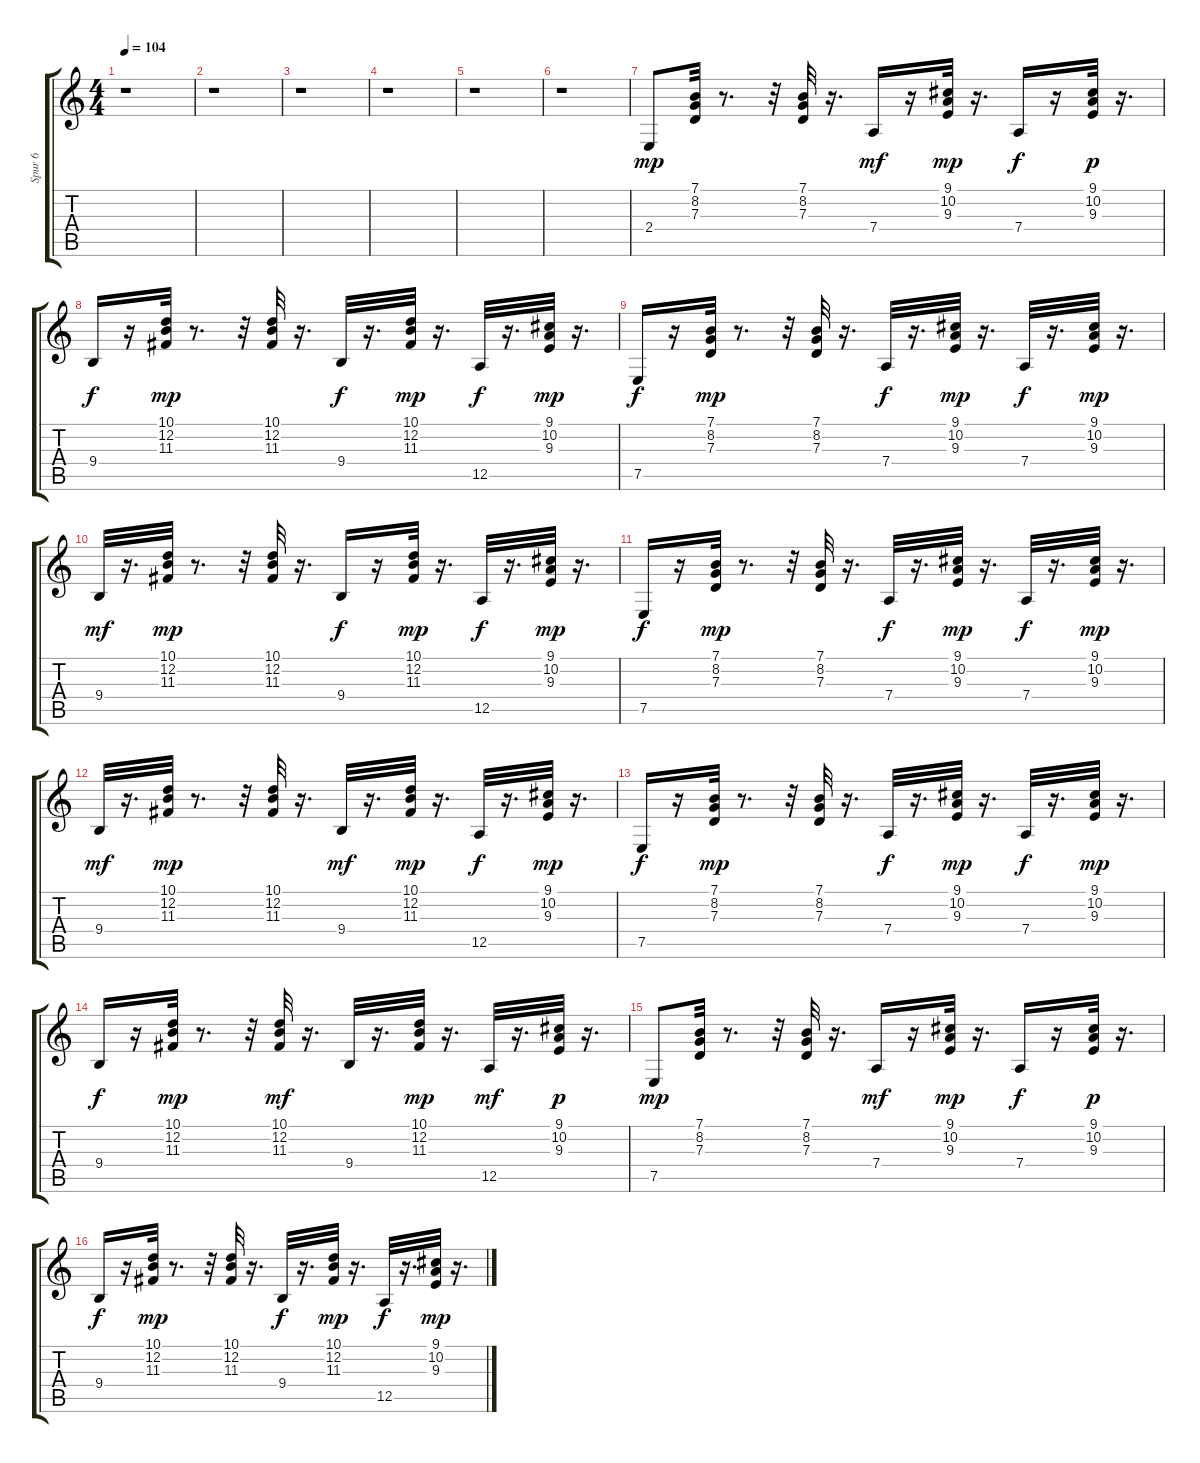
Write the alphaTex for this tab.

\track ("Spur 6" "Spur 6") {instrument pizzicatostrings}
\staff {score tabs}
\tuning (E4 B3 G3 D3 A2 E2) {hide}
\ts (4 4)
\tempo 104
\clef g2
\ks c
r.1{dy pp} |
r.1 |
r.1 |
r.1 |
r.1 |
r.1 |
2.4.8{dy mp} (7.1 8.2 7.3).32 r.8{d} r.32 (7.1 8.2 7.3).32 r.16{d} 7.4.16{dy mf} r.16 (9.1 10.2 9.3).32{dy mp} r.16{d} 7.4.16{dy f} r.16 (9.1 10.2 9.3).32{dy p} r.16{d} |
9.4.16{dy f} r.16 (10.1 12.2 11.3).32{dy mp} r.8{d} r.32 (10.1 12.2 11.3).32 r.16{d} 9.4.32{dy f} r.16{d} (10.1 12.2 11.3).32{dy mp} r.16{d} 12.5.32{dy f} r.16{d} (9.1 10.2 9.3).32{dy mp} r.16{d} |
7.5.16{dy f} r.16 (7.1 8.2 7.3).32{dy mp} r.8{d} r.32 (7.1 8.2 7.3).32 r.16{d} 7.4.32{dy f} r.16{d} (9.1 10.2 9.3).32{dy mp} r.16{d} 7.4.32{dy f} r.16{d} (9.1 10.2 9.3).32{dy mp} r.16{d} |
9.4.32{dy mf} r.16{d} (10.1 12.2 11.3).32{dy mp} r.8{d} r.32 (10.1 12.2 11.3).32 r.16{d} 9.4.16{dy f} r.16 (10.1 12.2 11.3).32{dy mp} r.16{d} 12.5.32{dy f} r.16{d} (9.1 10.2 9.3).32{dy mp} r.16{d} |
7.5.16{dy f} r.16 (7.1 8.2 7.3).32{dy mp} r.8{d} r.32 (7.1 8.2 7.3).32 r.16{d} 7.4.32{dy f} r.16{d} (9.1 10.2 9.3).32{dy mp} r.16{d} 7.4.32{dy f} r.16{d} (9.1 10.2 9.3).32{dy mp} r.16{d} |
9.4.32{dy mf} r.16{d} (10.1 12.2 11.3).32{dy mp} r.8{d} r.32 (10.1 12.2 11.3).32 r.16{d} 9.4.32{dy mf} r.16{d} (10.1 12.2 11.3).32{dy mp} r.16{d} 12.5.32{dy f} r.16{d} (9.1 10.2 9.3).32{dy mp} r.16{d} |
7.5.16{dy f} r.16 (7.1 8.2 7.3).32{dy mp} r.8{d} r.32 (7.1 8.2 7.3).32 r.16{d} 7.4.32{dy f} r.16{d} (9.1 10.2 9.3).32{dy mp} r.16{d} 7.4.32{dy f} r.16{d} (9.1 10.2 9.3).32{dy mp} r.16{d} |
9.4.16{dy f} r.16 (10.1 12.2 11.3).32{dy mp} r.8{d} r.32 (10.1 12.2 11.3).32{dy mf} r.16{d} 9.4.32 r.16{d} (10.1 12.2 11.3).32{dy mp} r.16{d} 12.5.32{dy mf} r.16{d} (9.1 10.2 9.3).32{dy p} r.16{d} |
7.5.8{dy mp} (7.1 8.2 7.3).32 r.8{d} r.32 (7.1 8.2 7.3).32 r.16{d} 7.4.16{dy mf} r.16 (9.1 10.2 9.3).32{dy mp} r.16{d} 7.4.16{dy f} r.16 (9.1 10.2 9.3).32{dy p} r.16{d} |
9.4.16{dy f} r.16 (10.1 12.2 11.3).32{dy mp} r.8{d} r.32 (10.1 12.2 11.3).32 r.16{d} 9.4.32{dy f} r.16{d} (10.1 12.2 11.3).32{dy mp} r.16{d} 12.5.32{dy f} r.16{d} (9.1 10.2 9.3).32{dy mp} r.16{d}
